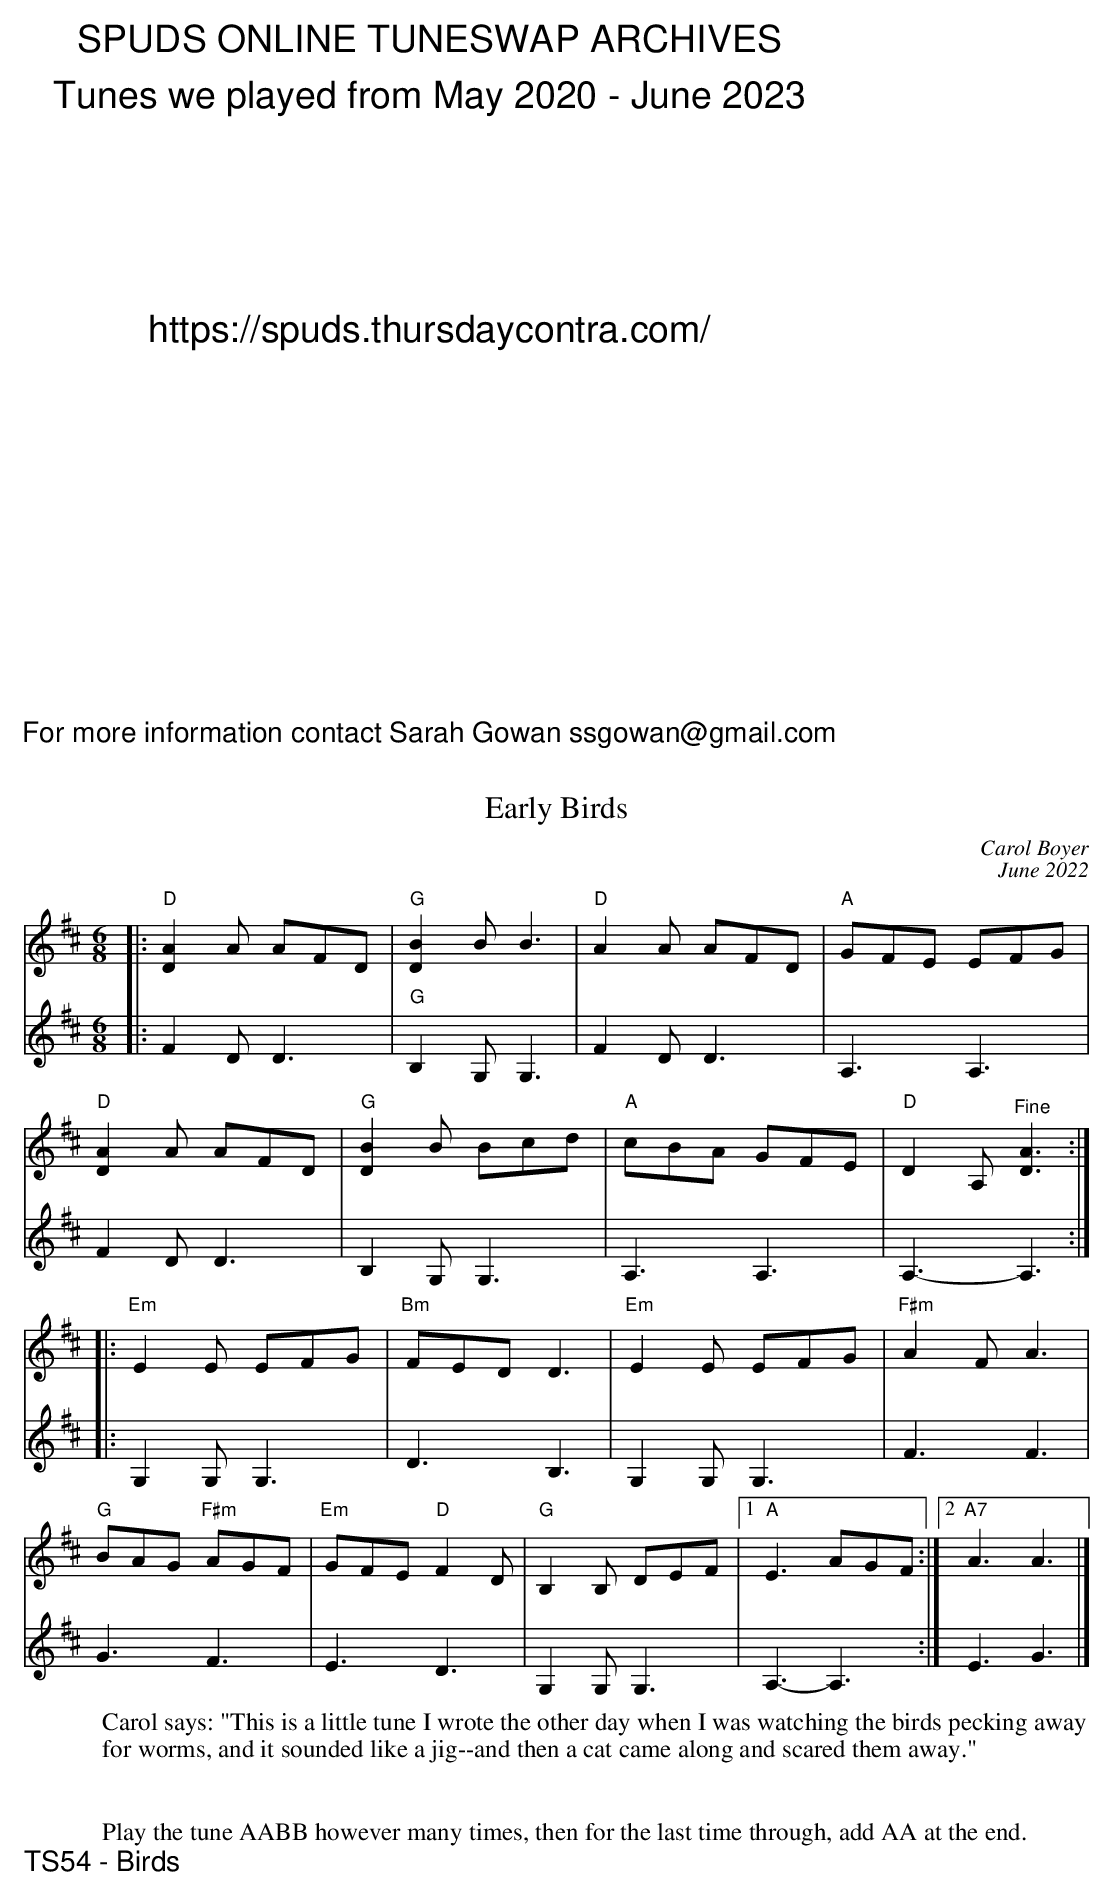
X:1
T:Early Birds
C:Carol Boyer
C:June 2022
M:6/8
L:1/8
K:D
V:1 |:"D"[AD]2A AFD|"G"[DB]2B B3|"D"A2A AFD|"A"GFE EFG|
"D"[DA]2A AFD|"G"[DB]2B Bcd|"A"cBA GFE|"D"D2A, "^Fine"[AD]3:|
|:"Em"E2E EFG|"Bm"FED D3|"Em"E2E EFG|"F#m"A2F A3|
"G"BAG"F#m" AGF|"Em"GFE "D"F2D|"G"B,2B, DEF|1"A"E3 AGF:|2"A7"A3A3|]
V:2 |:F2D D3|"G" B,2G, G,3|F2D D3|A,3 A,3|
F2D D3| B,2G, G,3|A,3 A,3|A,3- A,3:|
|:G,2G, G,3|D3B,3|G,2G, G,3|F3 F3|
G3 F3|E3D3|G,2G, G,3|A,3-A,3:|E3 G3|]
W:Carol says: "This is a little tune I wrote the other day when I was watching the birds pecking away
W:for worms, and it sounded like a jig--and then a cat came along and scared them away."
W:
W:
W:Play the tune AABB however many times, then for the last time through, add AA at the end.
